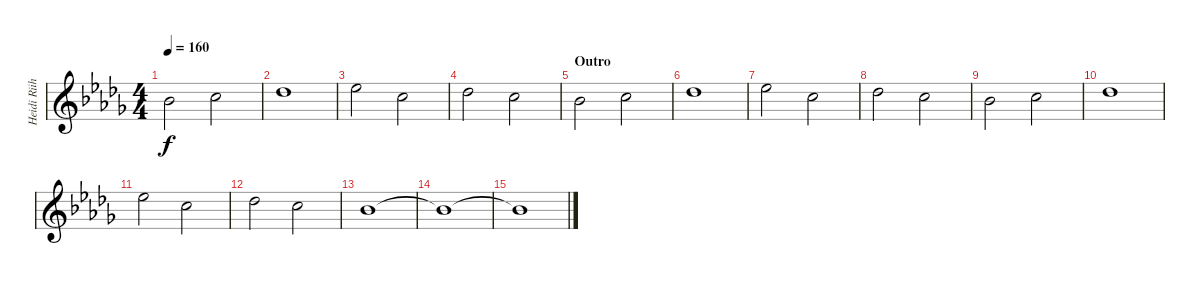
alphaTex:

\track ("Heidi Riihinen (keyboards)" "Heidi Riih") {instrument choiraahs}
\staff {score}
\tuning (E4 B3 G3 D3 A2 E2 B1) {hide}
\ts (4 4)
\tempo 160
\clef g2
\ks bbminor
6.1.2{dy f} 8.1.2 |
9.1.1 |
11.1.2 8.1.2 |
9.1.2 8.1.2 |
\section ("" "Outro")
6.1.2 8.1.2 |
9.1.1 |
11.1.2 8.1.2 |
9.1.2 8.1.2 |
6.1.2 8.1.2 |
9.1.1 |
11.1.2 8.1.2 |
9.1.2 8.1.2 |
6.1.1 |
6.1{t}.1 |
6.1{t}.1
